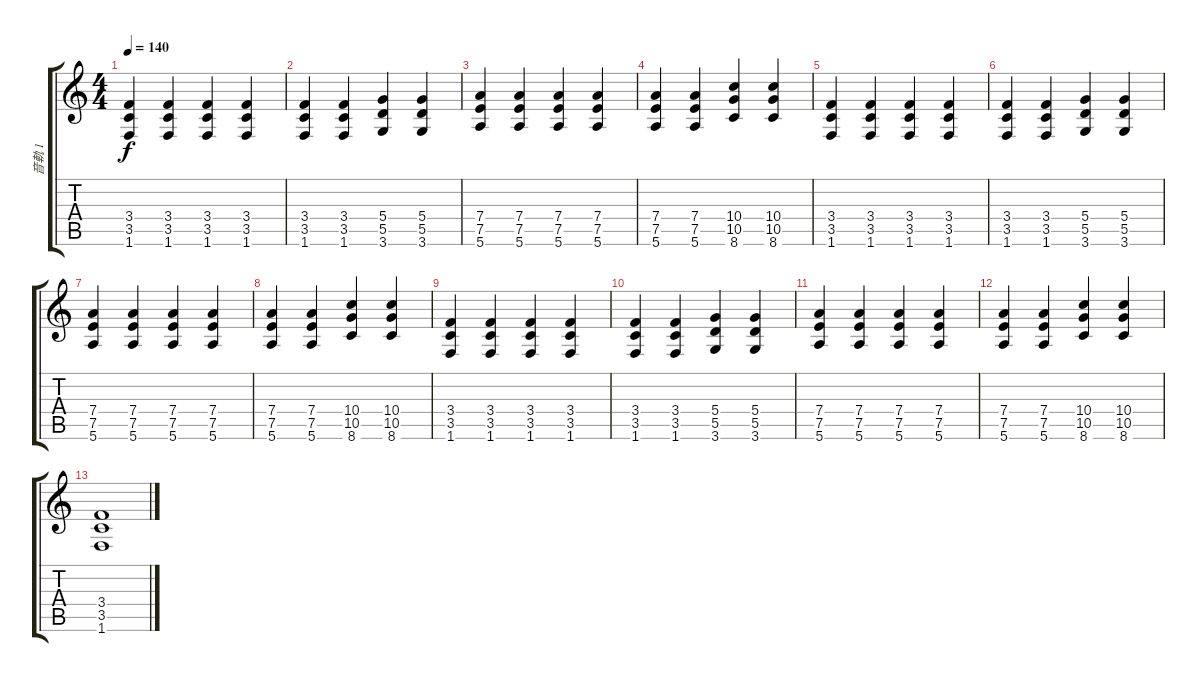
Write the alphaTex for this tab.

\track ("音軌 1" "音軌 1") {instrument electricguitarjazz}
\staff {score tabs}
\tuning (E4 B3 G3 D3 A2 E2) {hide}
\ts (4 4)
\tempo 140
\clef g2
\ks c
(3.4 3.5 1.6).4{dy f} (3.4 3.5 1.6).4 (3.4 3.5 1.6).4 (3.4 3.5 1.6).4 |
(3.4 3.5 1.6).4 (3.4 3.5 1.6).4 (5.4 5.5 3.6).4 (5.4 5.5 3.6).4 |
(7.4 7.5 5.6).4 (7.4 7.5 5.6).4 (7.4 7.5 5.6).4 (7.4 7.5 5.6).4 |
(7.4 7.5 5.6).4 (7.4 7.5 5.6).4 (10.4 10.5 8.6).4 (10.4 10.5 8.6).4 |
(3.4 3.5 1.6).4 (3.4 3.5 1.6).4 (3.4 3.5 1.6).4 (3.4 3.5 1.6).4 |
(3.4 3.5 1.6).4 (3.4 3.5 1.6).4 (5.4 5.5 3.6).4 (5.4 5.5 3.6).4 |
(7.4 7.5 5.6).4 (7.4 7.5 5.6).4 (7.4 7.5 5.6).4 (7.4 7.5 5.6).4 |
(7.4 7.5 5.6).4 (7.4 7.5 5.6).4 (10.4 10.5 8.6).4 (10.4 10.5 8.6).4 |
(3.4 3.5 1.6).4 (3.4 3.5 1.6).4 (3.4 3.5 1.6).4 (3.4 3.5 1.6).4 |
(3.4 3.5 1.6).4 (3.4 3.5 1.6).4 (5.4 5.5 3.6).4 (5.4 5.5 3.6).4 |
(7.4 7.5 5.6).4 (7.4 7.5 5.6).4 (7.4 7.5 5.6).4 (7.4 7.5 5.6).4 |
(7.4 7.5 5.6).4 (7.4 7.5 5.6).4 (10.4 10.5 8.6).4 (10.4 10.5 8.6).4 |
(3.4 3.5 1.6).1
